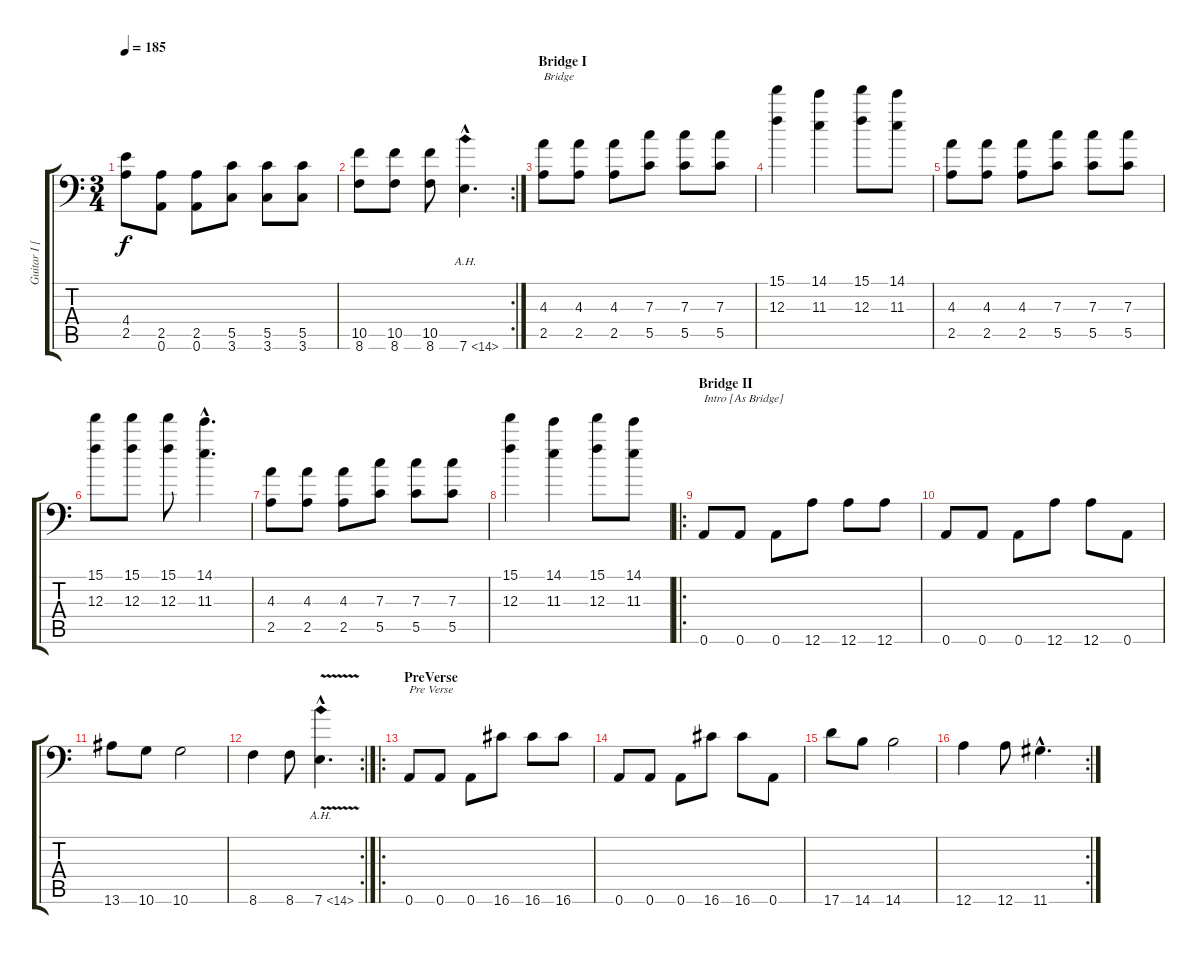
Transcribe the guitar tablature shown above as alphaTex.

\track ("Guitar I [Bill Kelliher]" "Guitar I [") {instrument distortionguitar}
\staff {score tabs}
\tuning (D4 A3 F3 C3 G2 A1) {hide}
\ts (3 4)
\tempo 185
\clef f4
\ks c
(4.4 2.5).8{dy f} (2.5 0.6).8 (2.5 0.6).8 (5.5 3.6).8 (5.5 3.6).8 (5.5 3.6).8 |
\rc 2
(10.5 8.6).8 (10.5 8.6).8 (10.5 8.6).8 7.6{ah 7 hac}.4{d} |
\section ("" "Bridge I")
(4.3 2.5).8{txt "Bridge"} (4.3 2.5).8 (4.3 2.5).8 (7.3 5.5).8 (7.3 5.5).8 (7.3 5.5).8 |
(15.1 12.3).4 (14.1 11.3).4 (15.1 12.3).8 (14.1 11.3).8 |
(4.3 2.5).8 (4.3 2.5).8 (4.3 2.5).8 (7.3 5.5).8 (7.3 5.5).8 (7.3 5.5).8 |
(15.1 12.3).8 (15.1 12.3).8 (15.1 12.3).8 (14.1{hac} 11.3{hac}).4{d} |
(4.3 2.5).8 (4.3 2.5).8 (4.3 2.5).8 (7.3 5.5).8 (7.3 5.5).8 (7.3 5.5).8 |
(15.1 12.3).4 (14.1 11.3).4 (15.1 12.3).8 (14.1 11.3).8 |
\ro
\section ("" "Bridge II")
0.6.8{txt "Intro [As Bridge]"} 0.6.8 0.6.8 12.6.8 12.6.8 12.6.8 |
0.6.8 0.6.8 0.6.8 12.6.8 12.6.8 0.6.8 |
13.6.8 10.6.8 10.6.2 |
\rc 2
8.6.4 8.6.8 7.6{ah 7 v hac}.4{d} |
\ro
\section ("" "PreVerse")
0.6.8{txt "Pre Verse"} 0.6.8 0.6.8 16.6.8 16.6.8 16.6.8 |
0.6.8 0.6.8 0.6.8 16.6.8 16.6.8 0.6.8 |
17.6.8 14.6.8 14.6.2 |
\rc 2
12.6.4 12.6.8 11.6{hac}.4{d}
